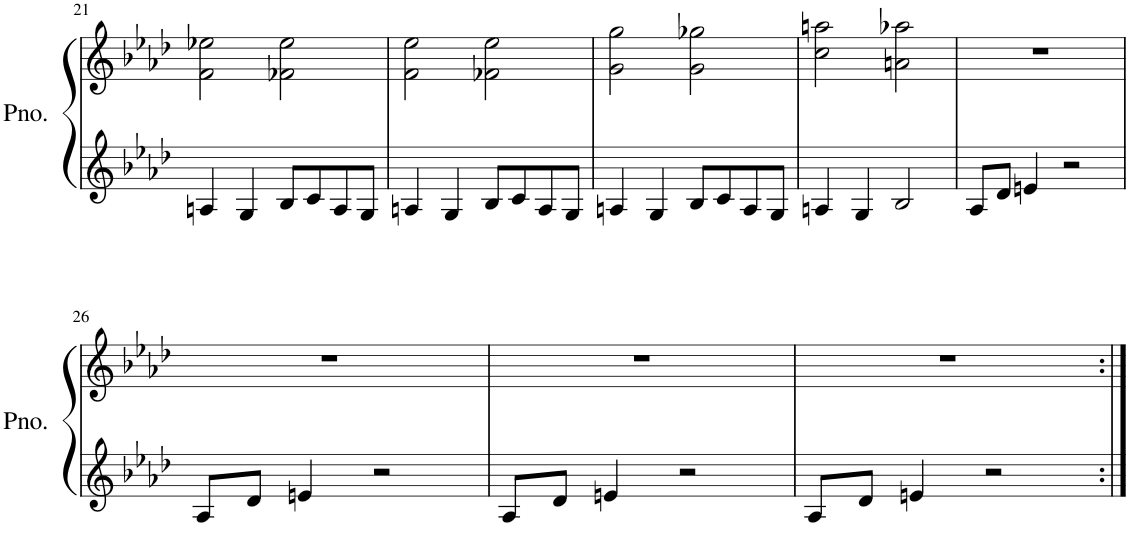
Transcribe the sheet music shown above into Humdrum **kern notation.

**kern	**kern
*part1	*part1
*staff2	*staff1
*I"Piano	*
*I'Pno.	*
!!LO:PB:g=z
*clefG2	*clefG2
*k[b-e-a-d-]	*k[b-e-a-d-]
*M4/4	*M4/4
=21	=21
4An/	2f\ 2ee-X\
4G/	.
8B-/L	2f-X\ 2ee-\
8c/	.
8A/	.
8G/J	.
=22	=22
4An/	2f\ 2ee-\
4G/	.
8B-/L	2f-X\ 2ee-\
8c/	.
8A/	.
8G/J	.
=23	=23
4An/	2g\ 2gg\
4G/	.
8B-/L	2g\ 2gg-X\
8c/	.
8A/	.
8G/J	.
=24	=24
4An/	2cc\ 2aan\
4G/	.
2B-/	2an\ 2aa-X\
=25	=25
8A-/L	1r
8d-/J	.
4en/	.
2r	.
!!LO:LB:g=z
=26	=26
8A-/L	1r
8d-/J	.
4en/	.
2r	.
=27	=27
8A-/L	1r
8d-/J	.
4en/	.
2r	.
=28	=28
8A-/L	1r
8d-/J	.
4en/	.
2r	.
=:|!	=:|!
*-	*-
